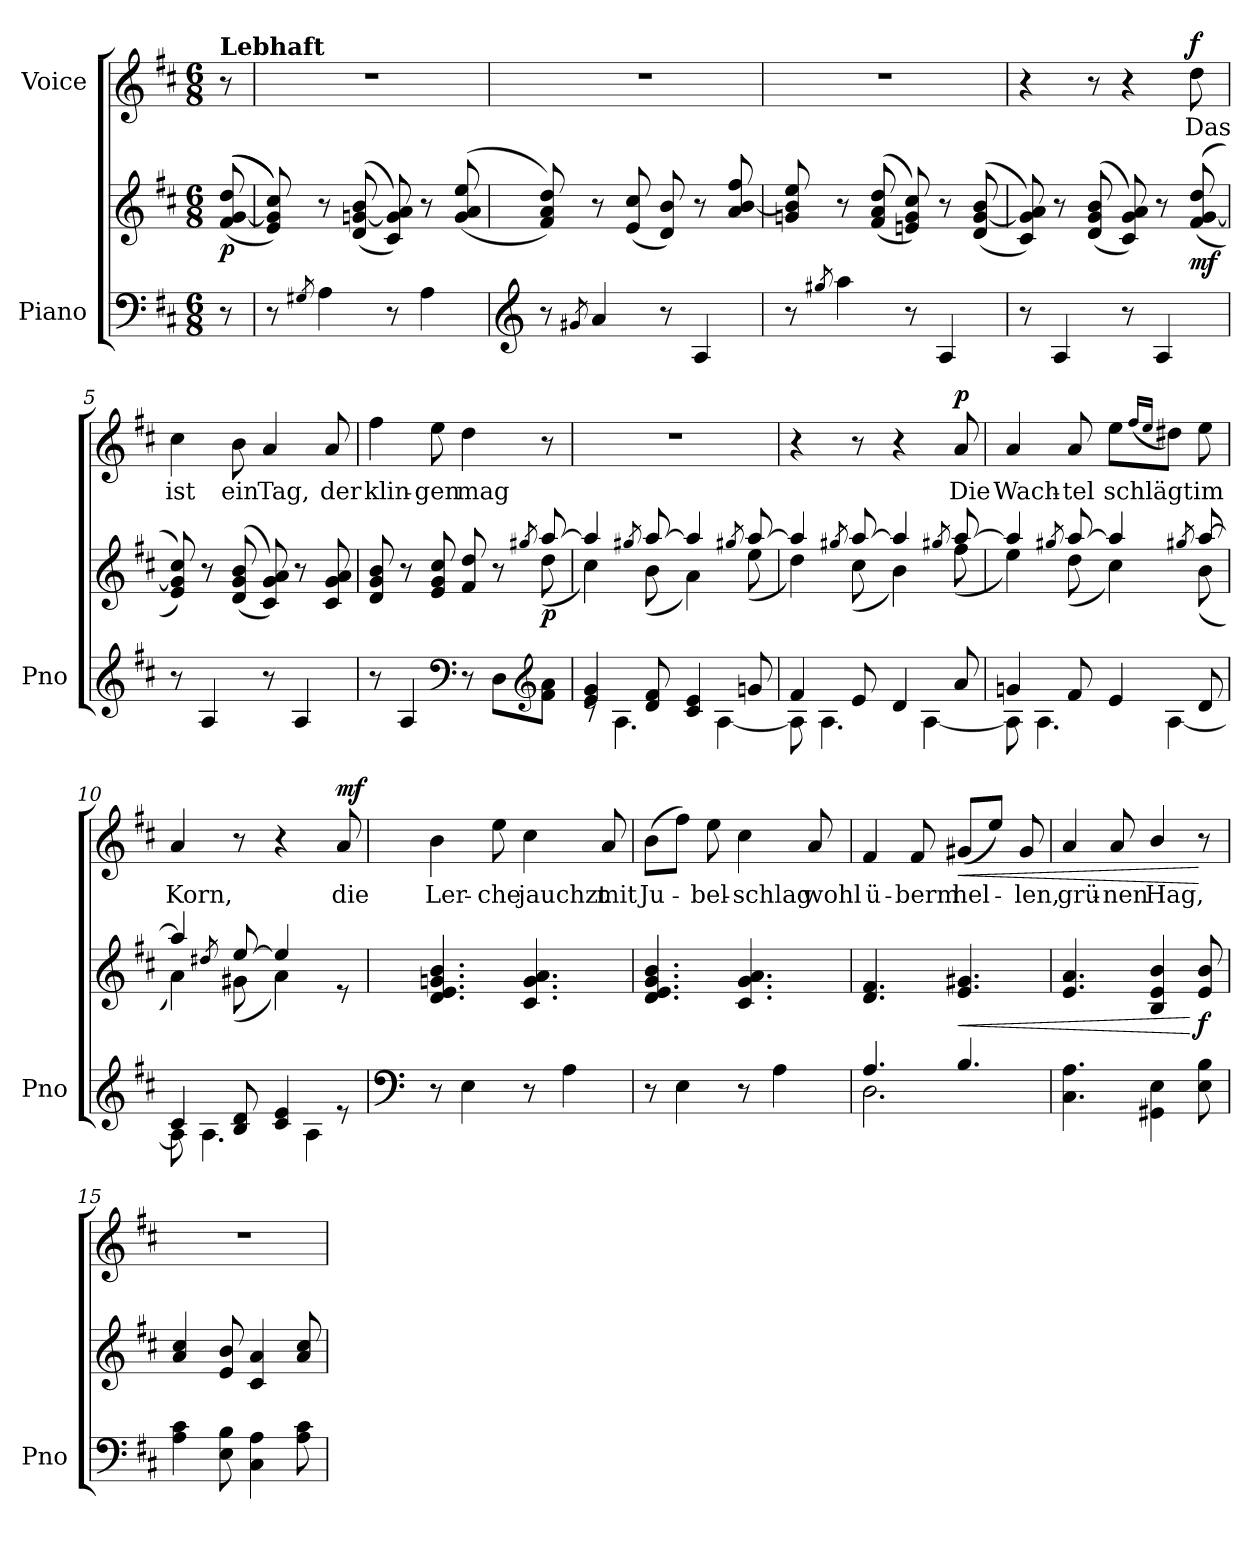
**kern	**kern	**dynam	**kern	**text	**dynam
*part2	*part2	*part2	*part1	*part1	*part1
*staff3	*staff2	*staff2/3	*staff1	*staff1	*staff1
*I"Piano	*	*	*I"Voice	*	*
*I'Pno	*	*	*	*	*
*clefF4	*clefG2	*	*clefG2	*	*
*k[f#c#]	*k[f#c#]	*	*k[f#c#]	*	*
*M6/8	*M6/8	*	*M6/8	*	*
=	=	=	=	=	=
!	!	!	!LO:TX:a:B:t=Lebhaft	!	!
!	!	!LO:DY:b	!	!	!
8r	((>(8f#/ [8g/ 8dd/	p	8r	.	.
=1	=1	=1	=1	=1	=1
8r	8e/ 8g/] 8cc#/)))	.	2.r	.	.
8qG#X/	.	.	.	.	.
4A\	8r	.	.	.	.
.	((8d/ [8gn/ 8b/	.	.	.	.
8r	8c#/ 8g/] 8a/))	.	.	.	.
4A\	8r	.	.	.	.
.	((>8g/ 8a/ 8ee/	.	.	.	.
=2	=2	=2	=2	=2	=2
*clefG2	*	*	*	*	*
8r	8f#/ 8a/ 8dd/))	.	2.r	.	.
8qg#X/	.	.	.	.	.
4a/	8r	.	.	.	.
.	(>8e/ 8cc#/	.	.	.	.
8r	8d/ 8b/)	.	.	.	.
4A/	8r	.	.	.	.
.	8a/ [8b/ 8ff#/	.	.	.	.
=3	=3	=3	=3	=3	=3
8r	8gn/ 8b/] 8ee/	.	2.r	.	.
8qgg#X/	.	.	.	.	.
4aa\	8r	.	.	.	.
.	(>(8f#/ 8a/ 8dd/	.	.	.	.
8r	8en/ 8g/ 8cc#/))	.	.	.	.
4A/	8r	.	.	.	.
.	((8d/ [8g/ 8b/	.	.	.	.
=4	=4	=4	=4	=4	=4
8r	8c#/ 8g/] 8a/))	.	4r	.	.
4A/	8r	.	.	.	.
.	(>(8d/ 8g/ 8b/	.	8r	.	.
8r	8c#/ 8g/ 8a/))	.	4r	.	.
4A/	8r	.	.	.	.
!	!	!LO:DY:b	!	!LO:LY:b	!LO:DY:a
.	((8f#/ [8g/ 8dd/	mf	8dd\	Das	f
!!LO:LB:g=z
=5	=5	=5	=5	=5	=5
!	!	!	!	!LO:LY:b	!
8r	8e/ 8g/] 8cc#/))	.	4cc#\	ist	.
4A/	8r	.	.	.	.
!	!	!	!	!LO:LY:b	!
.	(>(8d/ 8g/ 8b/	.	8b\	ein	.
!	!	!	!	!LO:LY:b	!
8r	8c#/ 8g/ 8a/))	.	4a/	Tag,	.
4A/	8r	.	.	.	.
!	!	!	!	!LO:LY:b	!
.	8c#/ 8g/ 8a/	.	8a/	der	.
=6	=6	=6	=6	=6	=6
*	*^	*	*	*	*
!	!	!	!	!	!LO:LY:b	!
8r	8d/ 8g/ 8b/	8ryy	.	4ff#\	klin-	.
*	*v	*v	*	*	*	*
4A/	8r	.	.	.	.
!	!	!	!	!LO:LY:b	!
.	8e/ 8g/ 8cc#/	.	8ee\	-gen	.
*clefF4	*	*	*	*	*
!	!	!	!	!LO:LY:b	!
8r	8f#/ 8dd/	.	4dd\	mag	.
8D\L	8r	.	.	.	.
*clefG2	*	*	*	*	*
.	8qgg#X/	.	.	.	.
*	*^	*	*	*	*
!	!	!	!LO:DY:b	!	!	!
8f#\ 8a\J	[8aa/	(8dd\	p	8r	.	.
=7	=7	=7	=7	=7	=7	=7
*^	*	*	*	*	*	*
4e/ 4g/	8rc	4aa/]	4cc#\)	.	2.r	.	.
.	4.A\	.	.	.	.	.	.
.	.	8qgg#X/	.	.	.	.	.
8d/ 8f#/	.	[8aa/	(8b\	.	.	.	.
4c#/ 4e/	.	4aa/]	4a\)	.	.	.	.
.	[4A\	.	.	.	.	.	.
.	.	8qgg#X/	.	.	.	.	.
8gn/	.	[8aa/	(8ee\	.	.	.	.
=8	=8	=8	=8	=8	=8	=8	=8
4f#/	8A\]	4aa/]	4dd\)	.	4r	.	.
.	4.A\	.	.	.	.	.	.
.	.	8qgg#X/	.	.	.	.	.
8e/	.	[8aa/	(8cc#\	.	8r	.	.
4d/	.	4aa/]	4b\)	.	4r	.	.
.	[4A\	.	.	.	.	.	.
.	.	8qgg#X/	.	.	.	.	.
!	!	!	!	!	!	!LO:LY:b	!LO:DY:a
8a/	.	[8aa/	(8ff#\	.	8a/	Die	p
=9	=9	=9	=9	=9	=9	=9	=9
!	!	!	!	!	!	!LO:LY:b	!
4gn/	8A\]	4aa/]	4ee\)	.	4a/	Wach-	.
.	4.A\	.	.	.	.	.	.
.	.	8qgg#X/	.	.	.	.	.
!	!	!	!	!	!	!LO:LY:b	!
8f#/	.	[8aa/	(8dd\	.	8a/	-tel	.
!	!	!	!	!	!	!LO:LY:b	!
4e/	.	4aa/]	4cc#\)	.	8ee\L	schlägt	.
.	.	.	.	.	(>16qff#/LL	.	.
.	.	.	.	.	16qee/JJ	.	.
.	[4A\	.	.	.	8dd#X\J)	.	.
.	.	8qgg#X/	.	.	.	.	.
!	!	!	!	!	!	!LO:LY:b	!
8d/	.	[8aa/	(8b\	.	8ee\	im	.
!!LO:LB:g=z
=10	=10	=10	=10	=10	=10	=10	=10
!	!	!	!	!	!	!LO:LY:b	!
4c#/	8A\]	4aa/]	4a\)	.	4a/	Korn,	.
.	4.A\	.	.	.	.	.	.
.	.	8qdd#X/	.	.	.	.	.
8B/ 8d/	.	[8ee/	(8g#X\	.	8r	.	.
4c#/ 4e/	.	4ee/]	4a\)	.	4r	.	.
.	4A\	.	.	.	.	.	.
!	!	!	!	!	!	!LO:LY:b	!LO:DY:a
8re	.	8re	8ryy	.	8a/	die	mf
*v	*v	*	*	*	*	*	*
*	*v	*v	*	*	*	*
=11	=11	=11	=11	=11	=11
*clefF4	*	*	*	*	*
*	*^	*	*	*	*
!	!	!	!	!	!LO:LY:b	!
*	*v	*v	*	*	*	*
8r	4.d/ 4.e/ 4.gn/ 4.b/	.	4b\	Ler-	.
4E\	.	.	.	.	.
!	!	!	!	!LO:LY:b	!
.	.	.	8ee\	-che	.
!	!	!	!	!LO:LY:b	!
8r	4.c#/ 4.g/ 4.a/	.	4cc#\	jauchzt	.
4A\	.	.	.	.	.
!	!	!	!	!LO:LY:b	!
.	.	.	8a/	mit	.
=12	=12	=12	=12	=12	=12
!	!	!	!	!LO:LY:b	!
8r	4.d/ 4.e/ 4.g/ 4.b/	.	(8b\L	Ju-	.
4E\	.	.	8ff#\J)	.	.
!	!	!	!	!LO:LY:b	!
.	.	.	8ee\	-bel-	.
!	!	!	!	!LO:LY:b	!
8r	4.c#/ 4.g/ 4.a/	.	4cc#\	-schlag	.
4A\	.	.	.	.	.
!	!	!	!	!LO:LY:b	!
.	.	.	8a/	wohl	.
=13	=13	=13	=13	=13	=13
*^	*	*	*	*	*
!	!	!	!	!	!LO:LY:b	!
4.A/	2.D\	4.d/ 4.f#/	.	4f#/	ü-	.
!	!	!	!	!	!LO:LY:b	!
.	.	.	.	8f#/	-berm	.
!	!	!	!LO:HP:b	!	!LO:LY:b	!LO:HP:b
4.B/	.	4.e/ 4.g#X/	<	(8g#X/L	hel-	<
.	.	.	.	8ee/J)	.	.
!	!	!	!	!	!LO:LY:b	!
.	.	.	.	8g#/	-len,	.
*v	*v	*	*	*	*	*
=14	=14	=14	=14	=14	=14
!	!	!	!	!LO:LY:b	!
4.C#\ 4.A\	4.e/ 4.a/	.	4a/	grü-	.
!	!	!	!	!LO:LY:b	!
.	.	.	8a/	-nen	.
!	!	!	!	!LO:LY:b	!
4GG#X\ 4E\	4B/ 4e/ 4b/	.	4b/	Hag,	.
!	!	!LO:DY:n=1:b	!	!	!
8E\ 8B\	8e/ 8b/	[ f	8r	.	[
=15	=15	=15	=15	=15	=15
4A\ 4c#\	4a/ 4cc#/	.	2.r	.	.
8E\ 8B\	8e/ 8b/	.	.	.	.
4C#\ 4A\	4c#/ 4a/	.	.	.	.
8A\ 8c#\	8a/ 8cc#/	.	.	.	.
=	=	=	=	=	=
*-	*-	*-	*-	*-	*-
